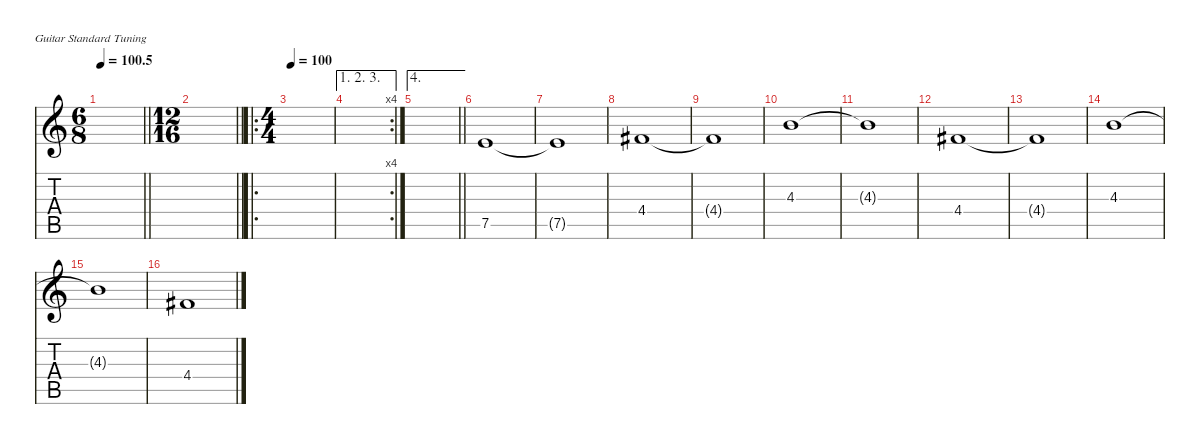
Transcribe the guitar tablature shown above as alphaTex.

\defaultSystemsLayout 4
\hideDynamics
\bracketExtendMode nobrackets
\singleTrackTrackNamePolicy hidden
\multiTrackTrackNamePolicy hidden
\firstSystemTrackNameMode fullname
\firstSystemTrackNameOrientation horizontal
\otherSystemsTrackNameOrientation horizontal
\track ("Guitar" "od.guit.") {instrument overdrivenguitar}
\staff {score tabs}
\tuning (E4 B3 G3 D3 A2 E2)
\ts (6 8)
\tempo
100.5
\accidentals auto
\clef g2
\ottava regular
\simile none
\barLineRight lightlight
\ks c
|
\ts (12 16)
\beaming (8 3 3)
\barLineRight lightlight
|
\ro
\ts (4 4)
\beaming (8 2 2 2 2)
\tempo 100
|
\ae (1 2 3)
\rc 4
|
\ae 4
\barLineRight lightlight
|
7.5.1{dy mf beam Up} |
7.5{t}.1{beam Up} |
4.4{acc #}.1{beam Up} |
4.4{t acc #}.1{beam Up} |
4.3.1{beam Down} |
4.3{t}.1{beam Down} |
4.4{acc #}.1{beam Up} |
4.4{t acc #}.1{beam Up} |
4.3.1{beam Down} |
4.3{t}.1{beam Down} |
4.4{acc #}.1{beam Up}
